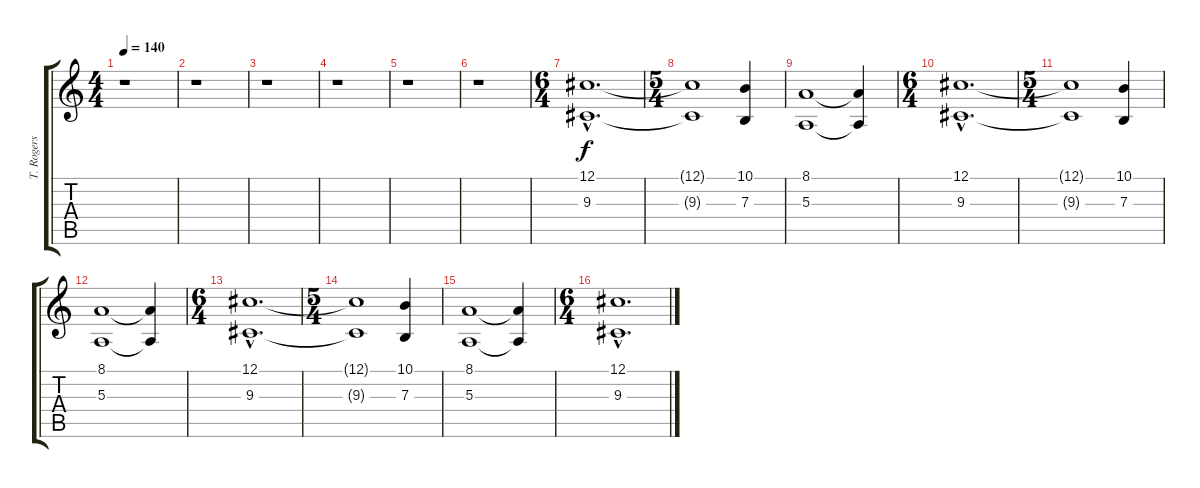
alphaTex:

\track ("T. Rogers Keys" "T. Rogers ") {instrument lead2sawtooth}
\staff {score tabs}
\tuning (Db4 Ab3 E3 B2 Gb2 Db2) {hide}
\ts (4 4)
\tempo 140
\clef g2
\ks c
r.1{dy ff} |
r.1 |
r.1 |
r.1 |
r.1 |
r.1 |
\ts (6 4)
(12.1{hac} 9.3{hac}).1{d dy f volume 13 instrument synthstrings2} |
\ts (5 4)
(12.1{t} 9.3{t}).1 (10.1 7.3).4 |
(8.1 5.3).1 (8.1{t} 5.3{t}).4 |
\ts (6 4)
(12.1{hac} 9.3{hac}).1{d} |
\ts (5 4)
(12.1{t} 9.3{t}).1 (10.1 7.3).4 |
(8.1 5.3).1 (8.1{t} 5.3{t}).4 |
\ts (6 4)
(12.1{hac} 9.3{hac}).1{d} |
\ts (5 4)
(12.1{t} 9.3{t}).1 (10.1 7.3).4 |
(8.1 5.3).1 (8.1{t} 5.3{t}).4 |
\ts (6 4)
(12.1{hac} 9.3{hac}).1{d}
